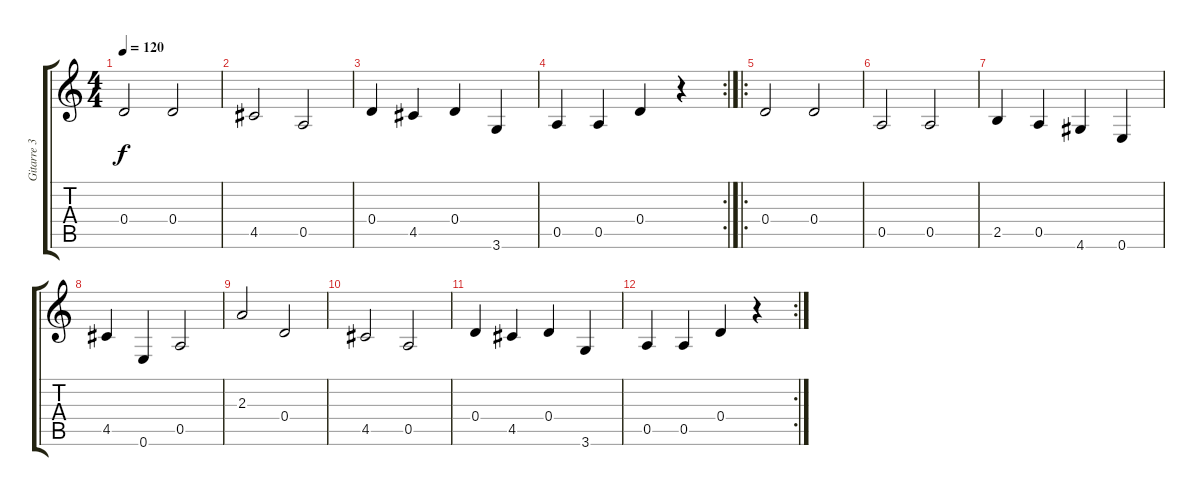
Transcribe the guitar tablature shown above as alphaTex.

\track ("Gitarre 3" "Gitarre 3") {instrument electricbassfinger}
\staff {score tabs}
\tuning (E4 B3 G3 D3 A2 E2) {hide}
\ts (4 4)
\tempo 120
\clef g2
\ks c
0.4.2{dy f instrument electricbassfinger} 0.4.2 |
4.5.2 0.5.2 |
0.4.4 4.5.4 0.4.4 3.6.4 |
\rc 2
0.5.4 0.5.4 0.4.4 r.4 |
\ro
0.4.2 0.4.2 |
0.5.2 0.5.2 |
2.5.4 0.5.4 4.6.4 0.6.4 |
4.5.4 0.6.4 0.5.2 |
2.3.2 0.4.2 |
4.5.2 0.5.2 |
0.4.4 4.5.4 0.4.4 3.6.4 |
\rc 2
0.5.4 0.5.4 0.4.4 r.4
